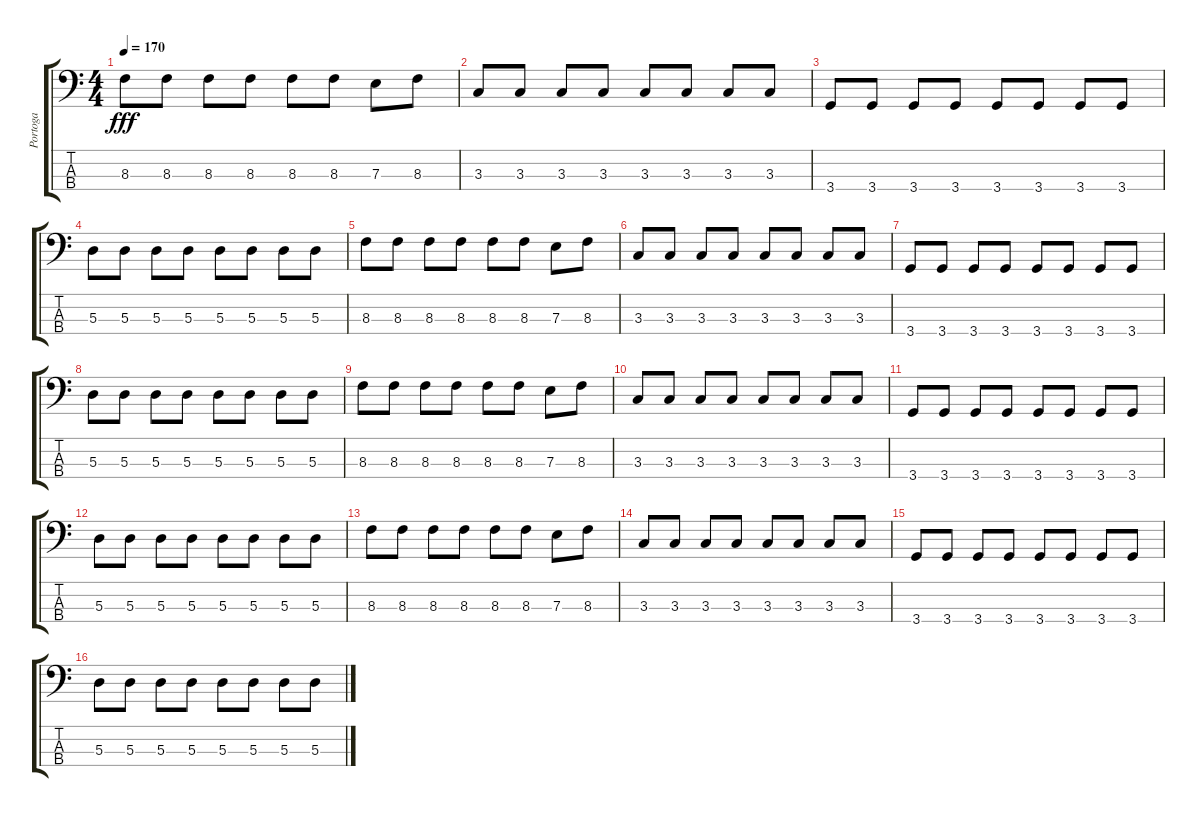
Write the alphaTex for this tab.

\track ("Portoga" "Portoga") {instrument electricbasspick}
\staff {score tabs}
\tuning (G2 D2 A1 E1) {hide}
\ts (4 4)
\tempo 170
\clef f4
\ks c
8.3.8{dy fff} 8.3.8 8.3.8 8.3.8 8.3.8 8.3.8 7.3.8 8.3.8 |
3.3.8 3.3.8 3.3.8 3.3.8 3.3.8 3.3.8 3.3.8 3.3.8 |
3.4.8 3.4.8 3.4.8 3.4.8 3.4.8 3.4.8 3.4.8 3.4.8 |
5.3.8 5.3.8 5.3.8 5.3.8 5.3.8 5.3.8 5.3.8 5.3.8 |
8.3.8 8.3.8 8.3.8 8.3.8 8.3.8 8.3.8 7.3.8 8.3.8 |
3.3.8 3.3.8 3.3.8 3.3.8 3.3.8 3.3.8 3.3.8 3.3.8 |
3.4.8 3.4.8 3.4.8 3.4.8 3.4.8 3.4.8 3.4.8 3.4.8 |
5.3.8 5.3.8 5.3.8 5.3.8 5.3.8 5.3.8 5.3.8 5.3.8 |
8.3.8 8.3.8 8.3.8 8.3.8 8.3.8 8.3.8 7.3.8 8.3.8 |
3.3.8 3.3.8 3.3.8 3.3.8 3.3.8 3.3.8 3.3.8 3.3.8 |
3.4.8 3.4.8 3.4.8 3.4.8 3.4.8 3.4.8 3.4.8 3.4.8 |
5.3.8 5.3.8 5.3.8 5.3.8 5.3.8 5.3.8 5.3.8 5.3.8 |
8.3.8 8.3.8 8.3.8 8.3.8 8.3.8 8.3.8 7.3.8 8.3.8 |
3.3.8 3.3.8 3.3.8 3.3.8 3.3.8 3.3.8 3.3.8 3.3.8 |
3.4.8 3.4.8 3.4.8 3.4.8 3.4.8 3.4.8 3.4.8 3.4.8 |
5.3.8 5.3.8 5.3.8 5.3.8 5.3.8 5.3.8 5.3.8 5.3.8
